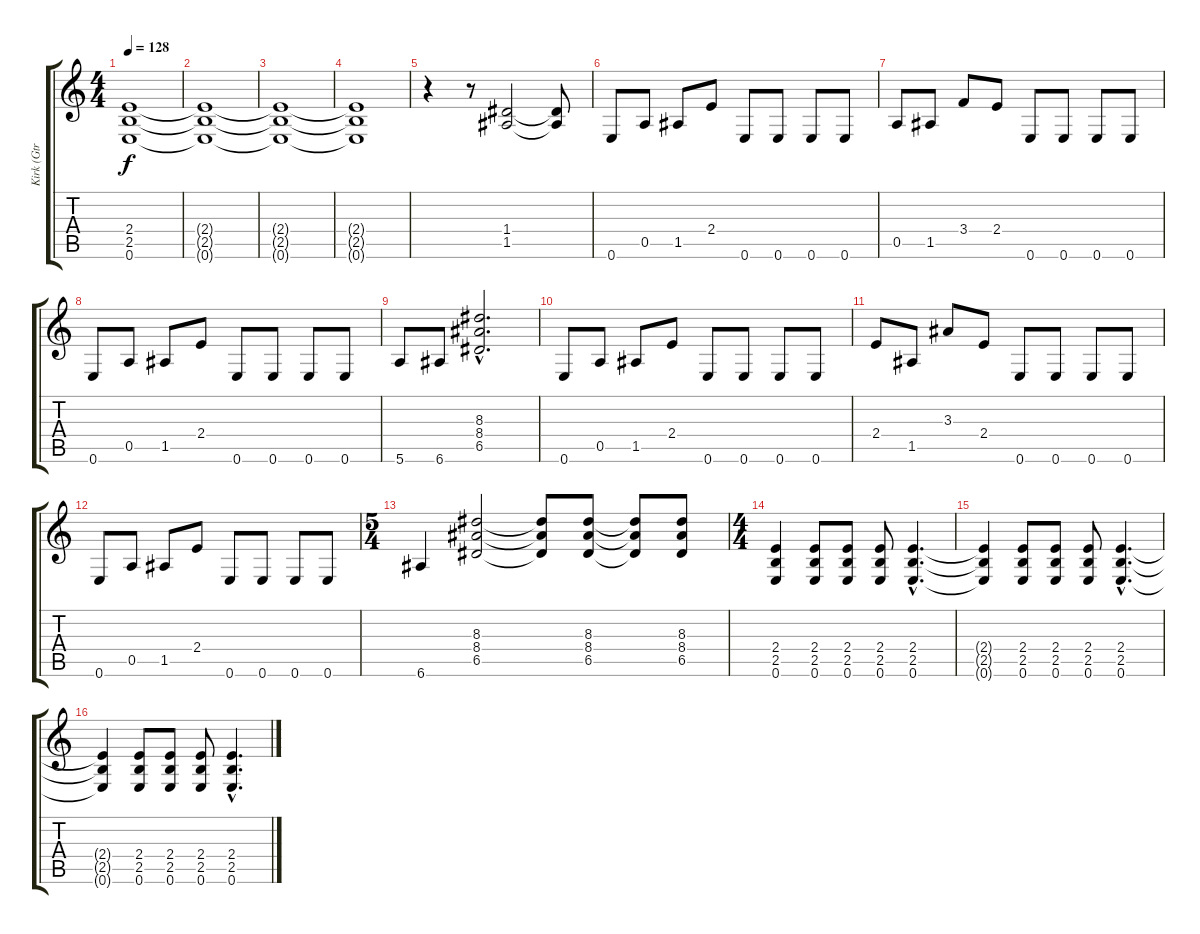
\track ("Kirk (Gtr 3)" "Kirk (Gtr ") {instrument distortionguitar}
\staff {score tabs}
\tuning (E4 B3 G3 D3 A2 E2) {hide}
\ts (4 4)
\tempo 128
\clef g2
\ks c
(2.4{t} 2.5{t} 0.6{t}).1{dy f} |
(2.4{t} 2.5{t} 0.6{t}).1 |
(2.4{t} 2.5{t} 0.6{t}).1 |
(2.4{t} 2.5{t} 0.6{t}).1 |
r.4 r.8 (1.4 1.5).2 (1.4{t} 1.5{t}).8 |
0.6.8 0.5.8 1.5.8 2.4.8 0.6.8 0.6.8 0.6.8 0.6.8 |
0.5.8 1.5.8 3.4.8 2.4.8 0.6.8 0.6.8 0.6.8 0.6.8 |
0.6.8 0.5.8 1.5.8 2.4.8 0.6.8 0.6.8 0.6.8 0.6.8 |
5.6.8 6.6.8 (8.3{hac} 8.4{hac} 6.5{hac}).2{d} |
0.6.8 0.5.8 1.5.8 2.4.8 0.6.8 0.6.8 0.6.8 0.6.8 |
2.4.8 1.5.8 3.3.8 2.4.8 0.6.8 0.6.8 0.6.8 0.6.8 |
0.6.8 0.5.8 1.5.8 2.4.8 0.6.8 0.6.8 0.6.8 0.6.8 |
\ts (5 4)
6.6.4 (8.3 8.4 6.5).2 (8.3{t} 8.4{t} 6.5{t}).8 (8.3 8.4 6.5).8 (8.3{t} 8.4{t} 6.5{t}).8 (8.3 8.4 6.5).8 |
\ts (4 4)
(2.4 2.5 0.6).4 (2.4 2.5 0.6).8 (2.4 2.5 0.6).8 (2.4 2.5 0.6).8 (2.4{hac} 2.5{hac} 0.6{hac}).4{d} |
(2.4{t} 2.5{t} 0.6{t}).4 (2.4 2.5 0.6).8 (2.4 2.5 0.6).8 (2.4 2.5 0.6).8 (2.4{hac} 2.5{hac} 0.6{hac}).4{d} |
(2.4{t} 2.5{t} 0.6{t}).4 (2.4 2.5 0.6).8 (2.4 2.5 0.6).8 (2.4 2.5 0.6).8 (2.4{hac} 2.5{hac} 0.6{hac}).4{d}
